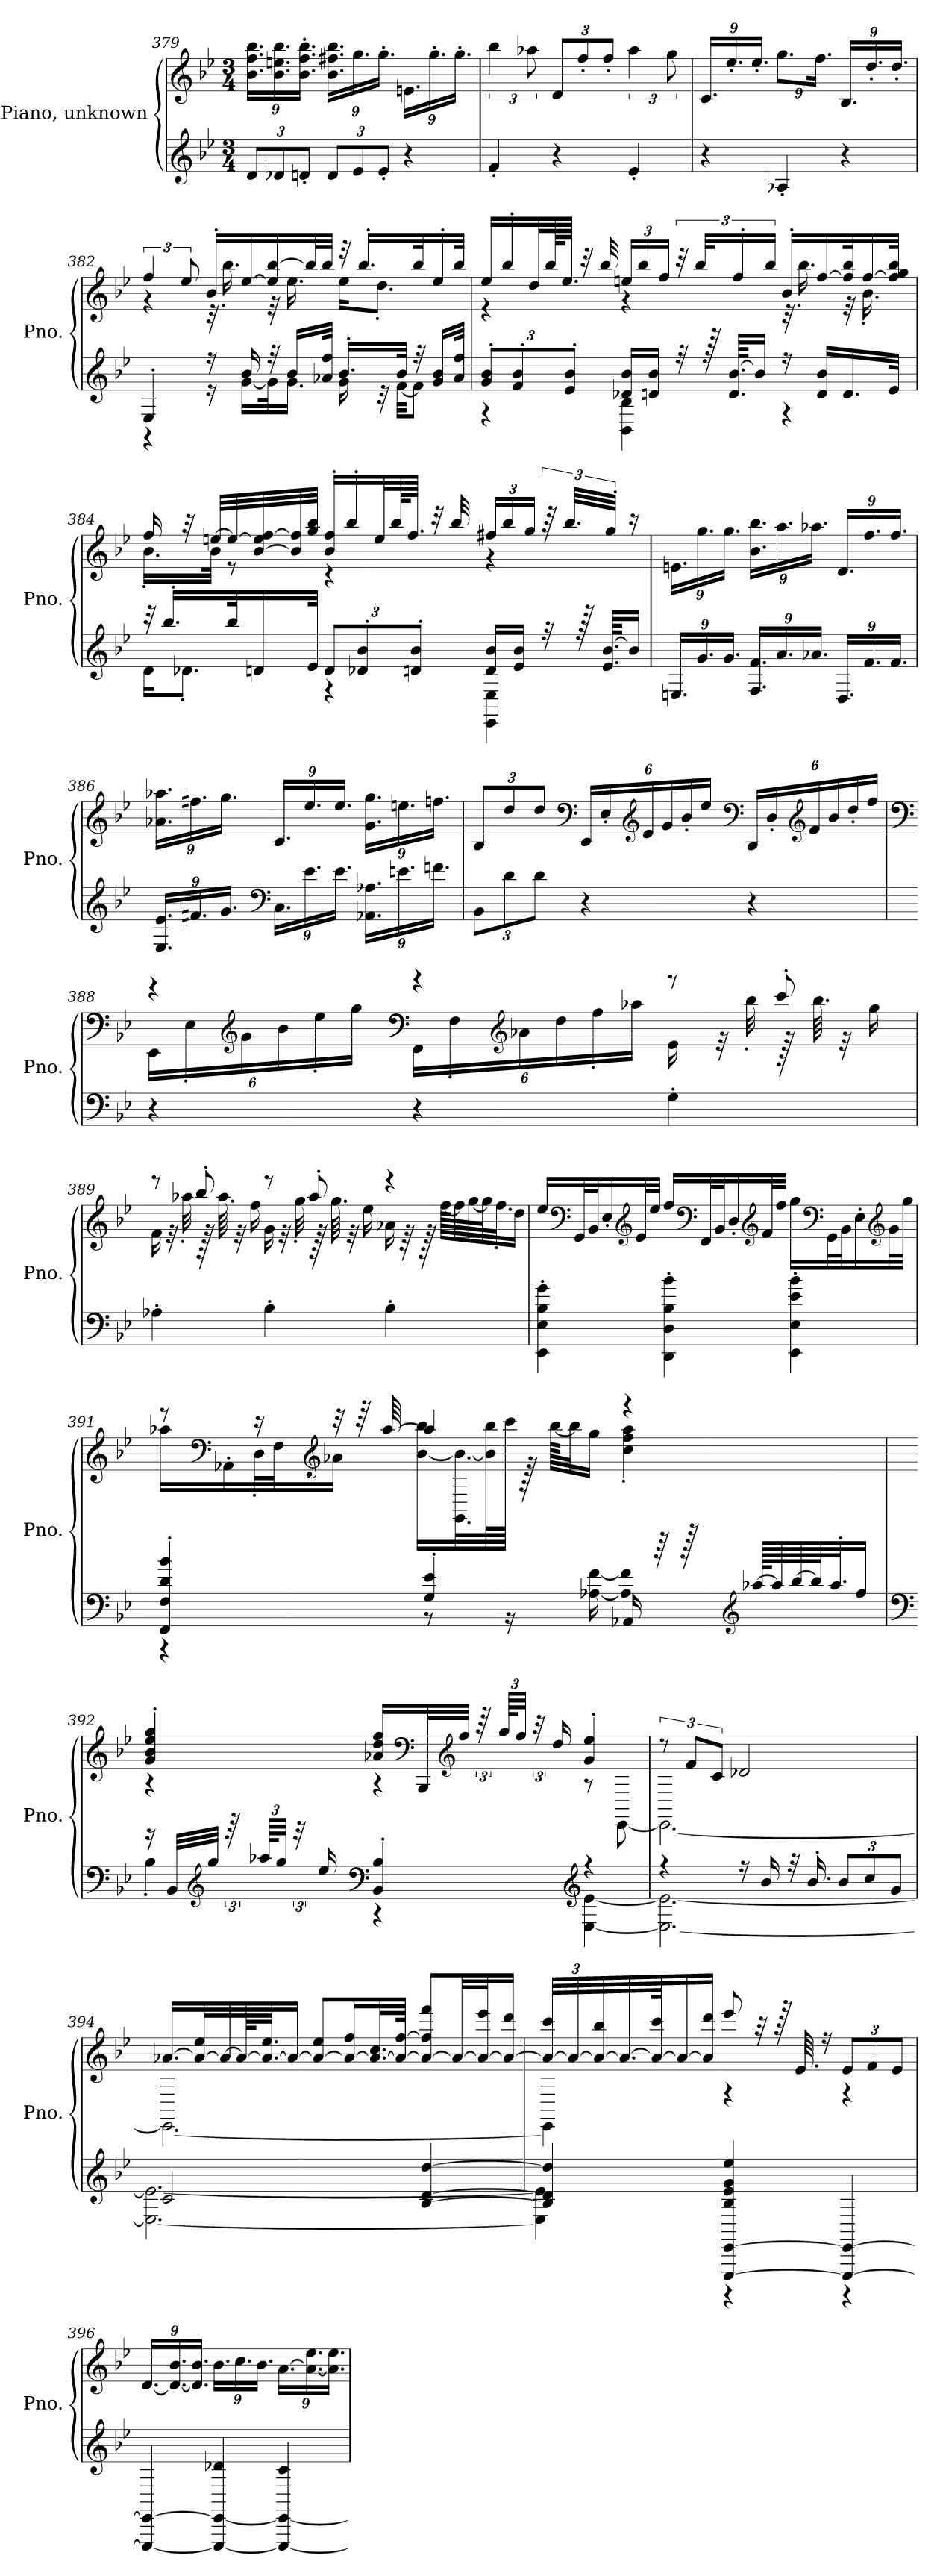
**kern	**kern
*part1	*part1
*staff2	*staff1
*I"Piano, unknown	*
*I'Pno.	*
!!LO:LB:g=z
*clefG2	*clefG2
*k[b-e-]	*k[b-e-]
*M3/4	*M3/4
*Xbrackettup	*Xbrackettup
=379	=379
12d/L	18.b-\ 18.ff\ 18.bb-\LL
12d-X/	18.b-\ 18.een\ 18.bb-\
12dn'/J	18.b-\' 18.ff\' 18.bb-\'JJ
12d/L	18.b-\ 18.ff#X\ 18.bb-\LL
12e-/	18.gg\
12e-'/J	18.gg'\JJ
4r	18.en\LL
.	18.gg'\
.	18.gg'\JJ
=380	=380
*	*brackettup
4f'/	6bb-\
.	12aa-X\
*	*Xbrackettup
4r	12d/L
.	12ff'/
.	12ff'/J
*	*brackettup
4e-'/	6aa-\
.	12gg\
=381	=381
*	*Xbrackettup
4r	18.c/LL
.	18.ee-'/
.	18.ee-'/JJ
4A-X'/	9.gg\L
.	18.ff\Jk
4r	18.B-/LL
.	18.dd'/
.	18.dd'/JJ
!!LO:LB:g=z
=382	=382
*^	*
*	*	*brackettup
*	*	*^
4E-'/	4r	6ff/	4r
.	.	12ee-/	.
16r	16r	16b-'/LL	32r
.	.	.	16.bb-'\
16b-/	[16g\LL	[16ee-/	.
32r	32g\K]	16ee-/] [16bb-/	32r
16b-/LL	16.g\JJ	.	16.ee-\
.	.	32bb-/L]	.
32a-X/ 32ff/JJk	.	32bb-/JJJ	.
16.b-'/LL	16g\	32r	16ee-\KL
.	.	16.bb-'/LL	.
.	32r	.	8.dd'\J
32b-/JJk	[32f\KKL	.	.
32r	8f\J]	32bb-/K	.
16g/ 16b-/LL	.	16ee-'/	.
32a-/ 32ff/JJk	.	32bb-/JJk	.
!!LO:LB:g=z	!!
=383	=383	=383	=383
12g/' 12b-/'L	4r	16ee-/LL	4r
.	.	16bb-'/	.
12f/' 12b-/'	.	.	.
.	.	32dd/L	.
.	.	128bb-/KL	.
.	.	64.ee-/JJJJ	.
12e-/' 12b-/'J	.	.	.
.	.	32r	.
.	.	32bb-/	.
*	*	*Xbrackettup	*
16d-X/ 16b-/LL	4BB-\ 4B-\	24een/LL	4r
.	.	24bb-/	.
16dn/ 16b-/JJ	.	.	.
.	.	24ff/JJ	.
*	*	*brackettup	*
32r	.	48r	.
.	.	48bb-/KLL	.
128r	.	.	.
64.d/ [64.b-/KKLL	.	.	.
.	.	24ff'/	.
16b-/JJ]	.	.	.
.	.	24bb-/JJ	.
16r	4r	16b-'/LL	32r
.	.	.	16.bb-'\
16d/ 16b-/LL	.	[16ff/	.
16.d/	.	32ff/] 32bb-/K	32r
.	.	[16ff/	16.b-'\
32e-/JJk	.	32ff/] 32gg/ 32bb-/JJk	.
!!LO:PB:g=z	!!
=384	=384	=384	=384
32r	16d\KL	16ff/	16.b-'\LL
16.bb-'/LL	.	.	.
.	8.d-X'\J	32r	.
.	.	[32een/LLL	32b-\JJk
32bb-/K	.	32ee/_	8r
16dn/	.	[32b-/ 32ee/] [32ff/	.
.	.	32b-/] 32ff/]	.
32e-/JJk	.	32gg/ 32bb-/JJJ	.
12d/L	4r	16b-/' 16ff/'LL	4r
.	.	16bb-'/	.
12d-X/' 12b-/'	.	.	.
.	.	32ee/L	.
.	.	128bb-/KL	.
.	.	64.ff/JJJJ	.
12dn/' 12b-/'J	.	.	.
.	.	32r	.
.	.	32bb-/	.
*	*	*Xbrackettup	*
16d/ 16b-/LL	4EE-\ 4E-\	24ff#X/LL	4r
.	.	24bb-/	.
16e-/ 16b-/JJ	.	.	.
.	.	24gg/JJ	.
*	*	*brackettup	*
32r	.	96r	.
.	.	48.bb-/LLL	.
128r	.	.	.
64.e-/ [64.b-/KKLL	.	.	.
.	.	48gg'/JJJ	.
16b-/JJ]	.	16r	.
*v	*v	*	*
*	*v	*v
=385	=385
*	*Xbrackettup
18.En/LL	18.en\LL
18.g/	18.gg\
18.g/JJ	18.gg\JJ
18.F/ 18.f/LL	18.b-\ 18.bb-\LL
18.a/	18.aa\
18.a-X/JJ	18.aa-X\JJ
18.D/LL	18.d/LL
18.f/	18.ff/
18.f/JJ	18.ff/JJ
!!LO:LB:g=z
=386	=386
18.E-/ 18.e-/LL	18.a-X\ 18.aa-X\LL
18.f#X/	18.ff#X\
18.g/JJ	18.gg\JJ
*clefF4	*
18.C\LL	18.c/LL
18.e-\	18.ee-/
18.e-\JJ	18.ee-/JJ
18.AA-X\ 18.A-X\LL	18.g\ 18.gg\LL
18.en\	18.een\
18.fn\JJ	18.ffn\JJ
=387	=387
12BB-\L	12B-/L
12d\	12dd/
12d\J	12dd/J
*	*clefF4
4r	24EE-/LL
.	24E-'/
*	*clefG2
.	24e-/
.	24g/
.	24b-'/
.	24ee-/JJ
*	*clefF4
4r	24DD/LL
.	24D'/
*	*clefG2
.	24f/
.	24b-/
.	24dd'/
.	24ff/JJ
!!LO:LB:g=z
=388	=388
*	*clefF4
*	*^
4r	4r	24EE-\LL
.	.	24E-'\
*	*clefG2	*
.	.	24g\
.	.	24b-\
.	.	24ee-'\
.	.	24gg\JJ
*	*clefF4	*
4r	4r	24FF\LL
.	.	24F'\
*	*clefG2	*
.	.	24a-X\
.	.	24dd\
.	.	24ff'\
.	.	24aa-X\JJ
4G'\	8r	16e-\
.	.	32r
.	.	32bb-'\
.	8ccc'/	128r
.	.	64.bb-\
.	.	32r
.	.	16gg\
!!LO:LB:g=z	!!
=389	=389	=389
4A-X'\	8r	16f\
.	.	32r
.	.	32aa-X'\
.	8bb-'/	128r
.	.	64.aa-\
.	.	32r
.	.	16ff\
4B-'\	8r	16g\
.	.	32r
.	.	32gg'\
.	8aa-'/	128r
.	.	64.gg\
.	.	32r
.	.	16ee-\
4B-'\	4r	16a-X\
.	.	64r
.	.	128r
.	.	[128ff\KLLLL
.	.	64ff\]
.	.	[64gg\
.	.	64gg\J]
.	.	32.ff'\J
.	.	16dd\JJ
*	*v	*v
!!LO:LB:g=z
=390	=390
4EE-\' 4E-\' 4B-\' 4g\'	16ee-/LL
*	*clefF4
.	32GG/L
.	32BB-/J
.	16E-'/
*	*clefG2
.	32e-/L
.	32ee-/JJJ
4DD\' 4D\' 4B-\' 4b-\'	16ff/LL
*	*clefF4
.	32FF/L
.	32BB-/J
.	16D'/
*	*clefG2
.	32f/L
.	32ff/JJJ
4EE-\' 4E-\' 4e-\' 4b-\'	16gg\LL
*	*clefF4
.	32GG\L
.	32BB-\J
.	16E-'\
*	*clefG2
.	32g\L
.	32gg\JJJ
!!LO:LB:g=z
=391	=391
*^	*^
4FF/' 4F/' 4d/' 4b-/'	4r	8r	16aa-X\LL
*	*	*clefF4	*
.	.	.	16AA-X'\
.	.	16r	32D'\L
.	.	.	32F\J
*	*	*clefG2	*
.	.	32r	16a-X\JJ
.	.	64r	.
.	.	[64aa-/	.
4G/' 4e-/'	8r	4aa-/]	[16b-\ 16bb-\LL
.	.	.	32.GG\ 32.b-\_L
.	.	.	64b-\] 64bb-\L
.	16r	.	64ccc\JJJJ
.	.	.	128r
.	.	.	[128bb-\KKLLL
.	.	.	32bb-\J]
.	[16A-X\ [16f\	.	16gg\JJ
16AA-X/	4A-\] 4f\]	4r	4cc\' 4ff\' 4aa-\'
64r	.	.	.
128r	.	.	.
*clefG2	*	*	*
[128aa-X/KLLLL	.	.	.
64aa-/]	.	.	.
[64bb-/	.	.	.
64bb-/J]	.	.	.
32.aa-'/J	.	.	.
16ff/JJ	.	.	.
!!LO:PB:g=z	!!
=392	=392	=392	=392
*clefF4	*	*	*
16r	4B-'\	4g/' 4b-/' 4ee-/' 4gg/'	4r
32BB-/LLL	.	.	.
*clefG2	*	*	*
32gg/JJJ	.	.	.
*brackettup	*	*	*
96r	.	.	.
96aa-X/KLLL	.	.	.
48gg/JJJ	.	.	.
48r	.	.	.
16ee-/	.	.	.
*clefF4	*	*	*
4BB-/' 4B-/'	4r	16a-X/ 16dd/ 16ff/LL	4r
*	*	*clefF4	*
.	.	32BBB-/L	.
*	*	*clefG2	*
.	.	32ff/JJJ	.
*	*	*brackettup	*
.	.	96r	.
.	.	96gg/KLLL	.
.	.	48ff/JJJ	.
.	.	48r	.
.	.	16dd/	.
*clefG2	*	*	*
4r	[4E-\ [4e-\	4g/' 4ee-/'	8r
.	.	.	[8EE-\
=393	=393	=393	=393
4r	2.E-\_ 2.e-\_	12r	2.EE-\_
.	.	12f/L	.
.	.	12c/J	.
16r	.	2d-X/	.
16b-/	.	.	.
32r	.	.	.
16.b-'/	.	.	.
*Xbrackettup	*	*	*
12b-/L	.	.	.
12cc/	.	.	.
12g/J	.	.	.
!!LO:LB:g=z	!!
=394	=394	=394	=394
2c/	2.E-\_ 2.e-\_	[16.a-X/LL	2.EE-\_
.	.	32a-/_ 32ee-/L	.
.	.	32a-/_	.
.	.	128a-/KL_	.
.	.	64.a-/_ 64.ee-/JJ	.
.	.	16a-/JJ_	.
.	.	8a-/_ 8ee-/L	.
.	.	16a-/_ 16ff/L	.
.	.	32.a-/_ 32.cc/L	.
.	.	64a-/_ [64ff/JJJk	.
[4B-/ [4d/ [4dd/	.	8a-/_ 8ff/] 8fff/L	.
.	.	32a-/LL_	.
.	.	32a-/_ 32eee-/J	.
.	.	16a-/_ 16ddd/JJ	.
=395	=395	=395	=395
*	*	*Xbrackettup	*
4B-/] 4d/] 4dd/]	4E-\] 4e-\]	48a-/_ 48ccc/LLL	4EE-\]
.	.	48a-/_	.
.	.	48a-/_ 48bb-/	.
.	.	32.a-/_	.
.	.	64a-/_ 64ccc/JK	.
.	.	16a-/_	.
.	.	16a-/] 16ddd/JJ	.
[4EEE-/ [4EE-/ 4B-/ 4e-/ 4g/ 4ee-/	4r	8eee-/	4r
.	.	32r	.
.	.	128r	.
.	.	64.e-/	.
.	.	16r	.
4EEE-/_ 4EE-/_	4r	12e-/L	4r
.	.	12f/	.
.	.	12e-/J	.
*v	*v	*	*
*	*v	*v
!!LO:LB:g=z
=396	=396
4EEE-/_ 4EE-/_	[18.d/LL
.	18.d/_ 18.b-/
.	18.d/] 18.b-/JJ
4EEE-/_ 4EE-/_ 4d-X/	18.b-\LL
.	18.cc\
.	18.b-\JJ
4EEE-/_ 4EE-/_ 4c/	[18.a\LL
.	18.a\_ 18.ee-\
.	18.a\] 18.ee-\JJ
=	=
*-	*-
